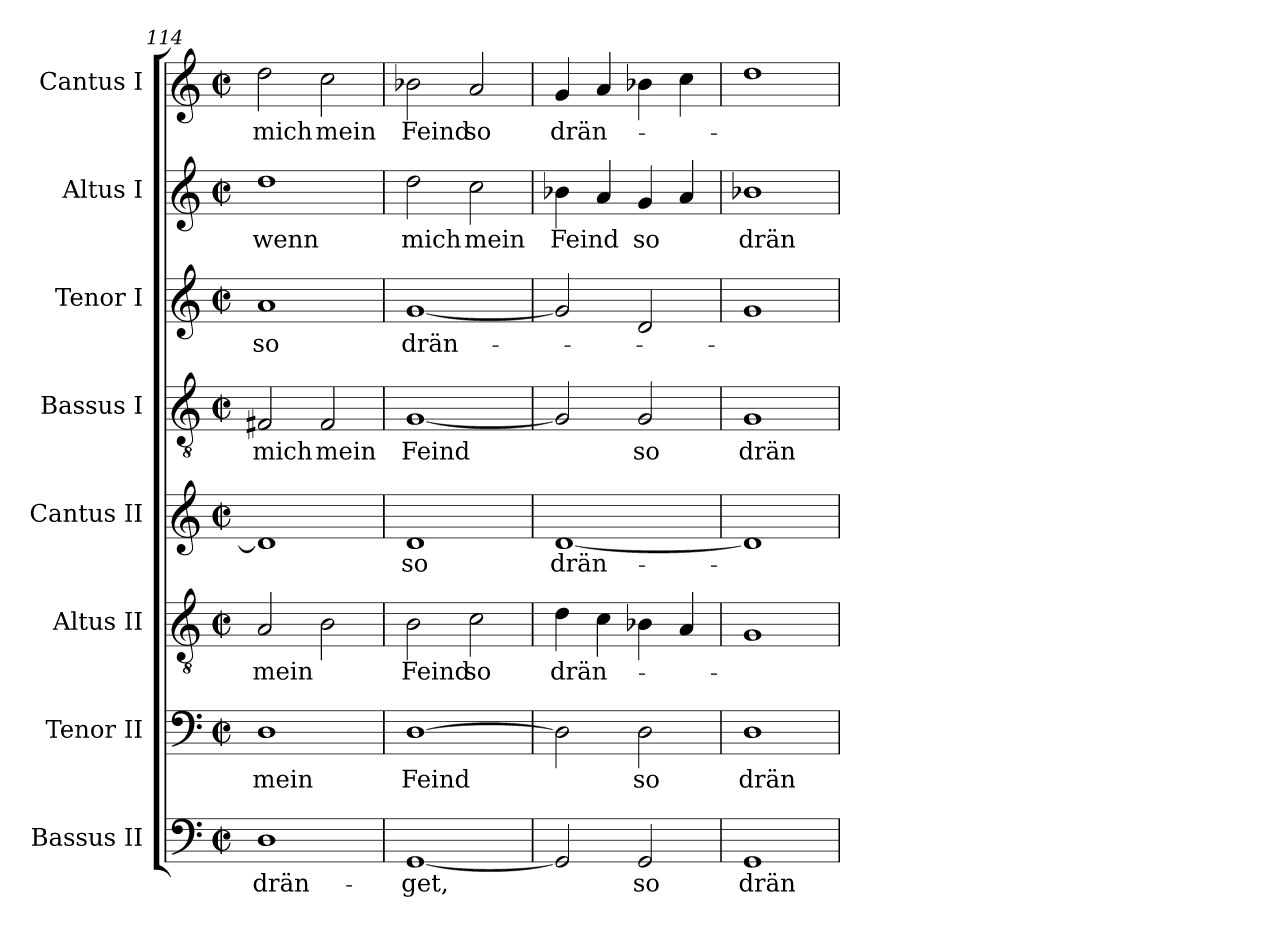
**kern	**text	**kern	**text	**kern	**text	**kern	**text	**kern	**text	**kern	**text	**kern	**text	**kern	**text
*part8	*part8	*part7	*part7	*part6	*part6	*part5	*part5	*part4	*part4	*part3	*part3	*part2	*part2	*part1	*part1
*staff8	*staff8	*staff7	*staff7	*staff6	*staff6	*staff5	*staff5	*staff4	*staff4	*staff3	*staff3	*staff2	*staff2	*staff1	*staff1
*I"Bassus II	*	*I"Tenor II	*	*I"Altus II	*	*I"Cantus II	*	*I"Bassus I	*	*I"Tenor I	*	*I"Altus I	*	*I"Cantus I	*
*I'B2	*	*I'T2	*	*I'A2	*	*I'C2	*	*I'B1	*	*I'T1	*	*I'A1	*	*I'C1	*
*clefF4	*	*clefF4	*	*clefGv2	*	*clefG2	*	*clefGv2	*	*clefG2	*	*clefG2	*	*clefG2	*
*k[]	*	*k[]	*	*k[]	*	*k[]	*	*k[]	*	*k[]	*	*k[]	*	*k[]	*
*C:	*	*C:	*	*C:	*	*C:	*	*C:	*	*C:	*	*C:	*	*C:	*
*M2/2	*	*M2/2	*	*M2/2	*	*M2/2	*	*M2/2	*	*M2/2	*	*M2/2	*	*M2/2	*
*met(c|)	*	*met(c|)	*	*met(c|)	*	*met(c|)	*	*met(c|)	*	*met(c|)	*	*met(c|)	*	*met(c|)	*
=114	=114	=114	=114	=114	=114	=114	=114	=114	=114	=114	=114	=114	=114	=114	=114
!	!LO:LY:b	!	!	!	!	!	!	!	!	!	!	!	!	!	!
!	!	!	!LO:LY:b	!	!	!	!	!	!	!	!	!	!	!	!
!	!	!	!	!	!LO:LY:b	!	!	!	!	!	!	!	!	!	!
!	!	!	!	!	!	!	!	!	!LO:LY:b	!	!	!	!	!	!
!	!	!	!	!	!	!	!	!	!	!	!LO:LY:b	!	!	!	!
!	!	!	!	!	!	!	!	!	!	!	!	!	!LO:LY:b	!	!
!	!	!	!	!	!	!	!	!	!	!	!	!	!	!	!LO:LY:b
1D	drän-	1D	mein	2A/	mein	1d]	.	2F#X/	mich	1a	so	1dd	wenn	2dd\	mich
!	!	!	!	!	!	!	!	!	!LO:LY:b	!	!	!	!	!	!
!	!	!	!	!	!	!	!	!	!	!	!	!	!	!	!LO:LY:b
.	.	.	.	2B\	.	.	.	2F#/	mein	.	.	.	.	2cc\	mein
=115	=115	=115	=115	=115	=115	=115	=115	=115	=115	=115	=115	=115	=115	=115	=115
!	!LO:LY:b	!	!	!	!	!	!	!	!	!	!	!	!	!	!
!	!	!	!LO:LY:b	!	!	!	!	!	!	!	!	!	!	!	!
!	!	!	!	!	!LO:LY:b	!	!	!	!	!	!	!	!	!	!
!	!	!	!	!	!	!	!LO:LY:b	!	!	!	!	!	!	!	!
!	!	!	!	!	!	!	!	!	!LO:LY:b	!	!	!	!	!	!
!	!	!	!	!	!	!	!	!	!	!	!LO:LY:b	!	!	!	!
!	!	!	!	!	!	!	!	!	!	!	!	!	!LO:LY:b	!	!
!	!	!	!	!	!	!	!	!	!	!	!	!	!	!	!LO:LY:b
[1GG	-get,	[1D	Feind	2B\	Feind	1d	so	[1G	Feind	[1g	drän-	2dd\	mich	2b-X\	Feind
!	!	!	!	!	!LO:LY:b	!	!	!	!	!	!	!	!	!	!
!	!	!	!	!	!	!	!	!	!	!	!	!	!LO:LY:b	!	!
!	!	!	!	!	!	!	!	!	!	!	!	!	!	!	!LO:LY:b
.	.	.	.	2c\	so	.	.	.	.	.	.	2cc\	mein	2a/	so
=116	=116	=116	=116	=116	=116	=116	=116	=116	=116	=116	=116	=116	=116	=116	=116
!	!	!	!	!	!LO:LY:b	!	!	!	!	!	!	!	!	!	!
!	!	!	!	!	!	!	!LO:LY:b	!	!	!	!	!	!	!	!
!	!	!	!	!	!	!	!	!	!	!	!	!	!LO:LY:b	!	!
!	!	!	!	!	!	!	!	!	!	!	!	!	!	!	!LO:LY:b
2GG/]	.	2D\]	.	4d\	drän-	[1d	drän-	2G/]	.	2g/]	.	4b-X\	Feind	4g/	drän-
.	.	.	.	4c\	.	.	.	.	.	.	.	4a/	.	4a/	.
!	!LO:LY:b	!	!	!	!	!	!	!	!	!	!	!	!	!	!
!	!	!	!LO:LY:b	!	!	!	!	!	!	!	!	!	!	!	!
!	!	!	!	!	!	!	!	!	!LO:LY:b	!	!	!	!	!	!
!	!	!	!	!	!	!	!	!	!	!	!	!	!LO:LY:b	!	!
2GG/	so	2D\	so	4B-X\	.	.	.	2G/	so	2d/	.	4g/	so	4b-X\	.
.	.	.	.	4A/	.	.	.	.	.	.	.	4a/	.	4cc\	.
=117	=117	=117	=117	=117	=117	=117	=117	=117	=117	=117	=117	=117	=117	=117	=117
!	!LO:LY:b	!	!	!	!	!	!	!	!	!	!	!	!	!	!
!	!	!	!LO:LY:b	!	!	!	!	!	!	!	!	!	!	!	!
!	!	!	!	!	!	!	!	!	!LO:LY:b	!	!	!	!	!	!
!	!	!	!	!	!	!	!	!	!	!	!	!	!LO:LY:b	!	!
1GG	drän-	1D	drän-	1G	.	1d]	.	1G	drän-	1g	.	1b-X	drän-	1dd	.
=	=	=	=	=	=	=	=	=	=	=	=	=	=	=	=
*-	*-	*-	*-	*-	*-	*-	*-	*-	*-	*-	*-	*-	*-	*-	*-
